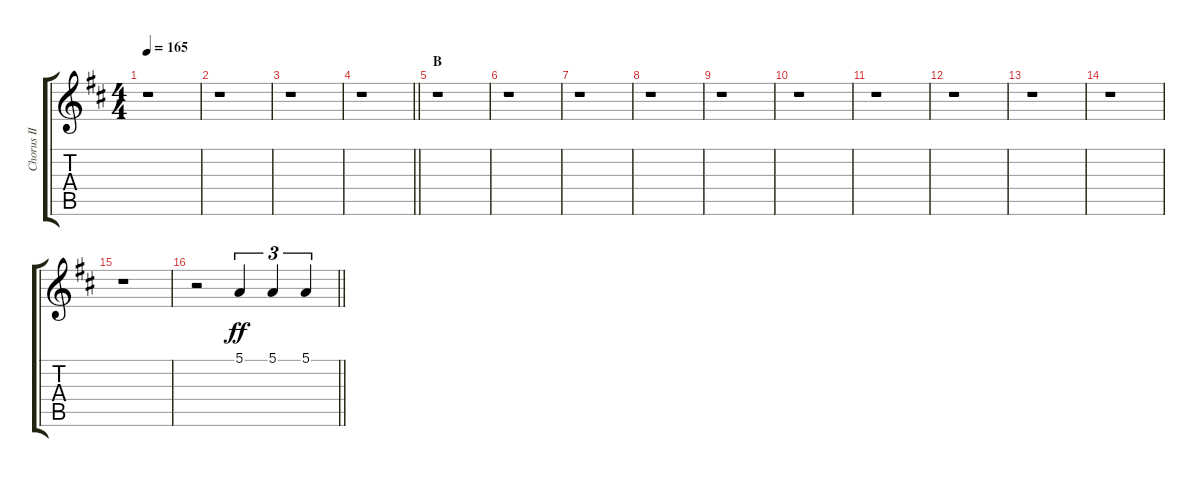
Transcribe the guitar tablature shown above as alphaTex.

\track ("Chorus II" "Chorus II") {instrument voiceoohs}
\staff {score tabs}
\tuning (E4 B3 G3 D3 A2 E2) {hide}
\ts (4 4)
\tempo 165
\clef g2
\ks d
r.1{dy ff} |
r.1 |
r.1 |
\barLineRight lightlight
r.1 |
\section ("" "B")
r.1 |
r.1 |
r.1 |
r.1 |
r.1 |
r.1 |
r.1 |
r.1 |
r.1 |
r.1 |
r.1 |
\barLineRight lightlight
r.2 5.1.4{tu (3 2)} 5.1.4{tu (3 2)} 5.1.4{tu (3 2)}
